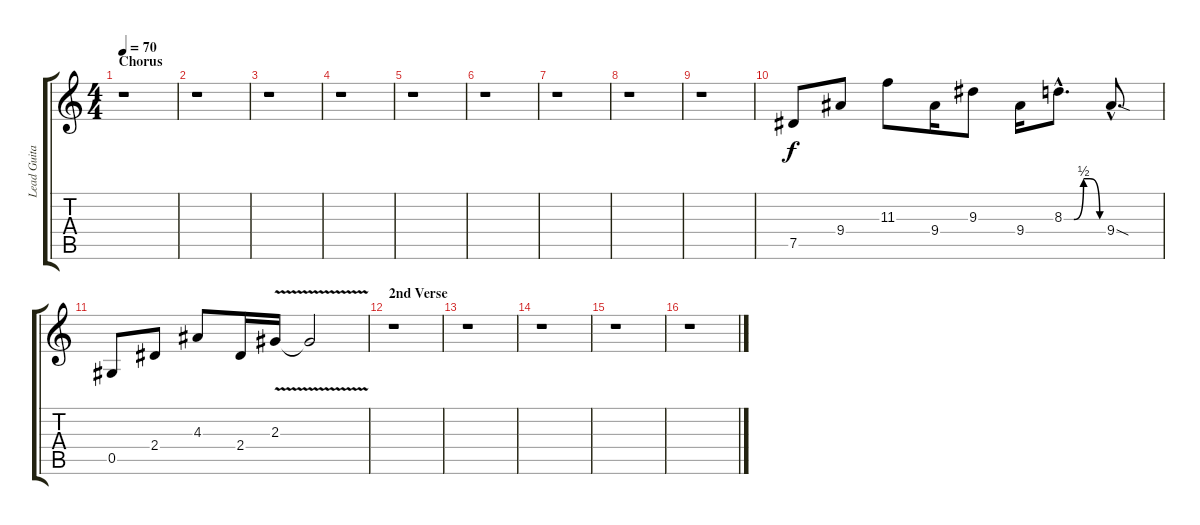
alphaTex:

\track ("Lead Guitar" "Lead Guita") {instrument overdrivenguitar}
\staff {score tabs}
\tuning (Eb4 Bb3 Gb3 Db3 Ab2 Eb2) {hide}
\ts (4 4)
\section ("" "Chorus")
\tempo 70
\clef g2
\ks c
r.1{dy f} |
r.1 |
r.1 |
r.1 |
r.1 |
r.1 |
r.1 |
r.1 |
r.1 |
\section ("" "")
7.5.8 9.4.8 11.3.8 9.4.16 9.3.8 9.4.16 8.3{be (custom 0 0 15 0 30 2 40 2 55 0 60 0) hac}.8{d} 9.4{sod hac}.8{d} |
0.5.8 2.4.8 4.3.8 2.4.16 2.3{v}.16 2.3{t}.2 |
\section ("" "2nd Verse")
r.1 |
r.1 |
r.1 |
r.1 |
r.1
